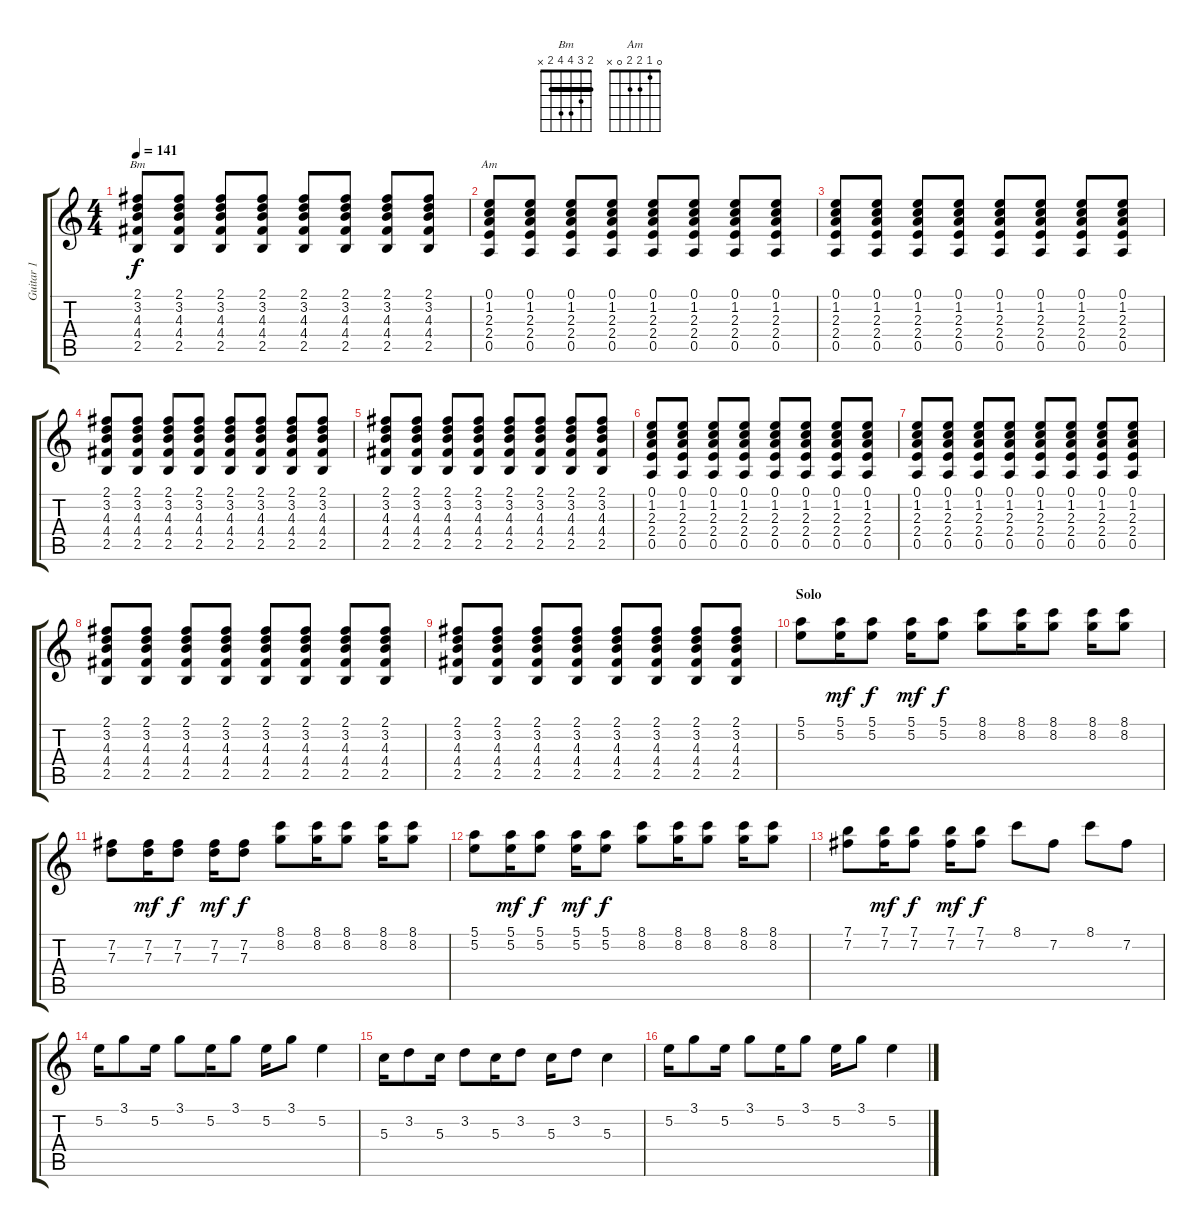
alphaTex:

\track ("Guitar 1" "Guitar 1") {instrument overdrivenguitar}
\staff {score tabs}
\tuning (E4 B3 G3 D3 A2 E2) {hide}
\chord ("Bm" 2 3 4 4 2 x) {barre 2}
\chord ("Am" 0 1 2 2 0 x)
\ts (4 4)
\tempo 141
\clef g2
\ks c
(2.1 3.2 4.3 4.4 2.5).8{ch "Bm" dy f} (2.1 3.2 4.3 4.4 2.5).8 (2.1 3.2 4.3 4.4 2.5).8 (2.1 3.2 4.3 4.4 2.5).8 (2.1 3.2 4.3 4.4 2.5).8 (2.1 3.2 4.3 4.4 2.5).8 (2.1 3.2 4.3 4.4 2.5).8 (2.1 3.2 4.3 4.4 2.5).8 |
(0.1 1.2 2.3 2.4 0.5).8{ch "Am"} (0.1 1.2 2.3 2.4 0.5).8 (0.1 1.2 2.3 2.4 0.5).8 (0.1 1.2 2.3 2.4 0.5).8 (0.1 1.2 2.3 2.4 0.5).8 (0.1 1.2 2.3 2.4 0.5).8 (0.1 1.2 2.3 2.4 0.5).8 (0.1 1.2 2.3 2.4 0.5).8 |
(0.1 1.2 2.3 2.4 0.5).8 (0.1 1.2 2.3 2.4 0.5).8 (0.1 1.2 2.3 2.4 0.5).8 (0.1 1.2 2.3 2.4 0.5).8 (0.1 1.2 2.3 2.4 0.5).8 (0.1 1.2 2.3 2.4 0.5).8 (0.1 1.2 2.3 2.4 0.5).8 (0.1 1.2 2.3 2.4 0.5).8 |
(2.1 3.2 4.3 4.4 2.5).8 (2.1 3.2 4.3 4.4 2.5).8 (2.1 3.2 4.3 4.4 2.5).8 (2.1 3.2 4.3 4.4 2.5).8 (2.1 3.2 4.3 4.4 2.5).8 (2.1 3.2 4.3 4.4 2.5).8 (2.1 3.2 4.3 4.4 2.5).8 (2.1 3.2 4.3 4.4 2.5).8 |
(2.1 3.2 4.3 4.4 2.5).8 (2.1 3.2 4.3 4.4 2.5).8 (2.1 3.2 4.3 4.4 2.5).8 (2.1 3.2 4.3 4.4 2.5).8 (2.1 3.2 4.3 4.4 2.5).8 (2.1 3.2 4.3 4.4 2.5).8 (2.1 3.2 4.3 4.4 2.5).8 (2.1 3.2 4.3 4.4 2.5).8 |
(0.1 1.2 2.3 2.4 0.5).8 (0.1 1.2 2.3 2.4 0.5).8 (0.1 1.2 2.3 2.4 0.5).8 (0.1 1.2 2.3 2.4 0.5).8 (0.1 1.2 2.3 2.4 0.5).8 (0.1 1.2 2.3 2.4 0.5).8 (0.1 1.2 2.3 2.4 0.5).8 (0.1 1.2 2.3 2.4 0.5).8 |
(0.1 1.2 2.3 2.4 0.5).8 (0.1 1.2 2.3 2.4 0.5).8 (0.1 1.2 2.3 2.4 0.5).8 (0.1 1.2 2.3 2.4 0.5).8 (0.1 1.2 2.3 2.4 0.5).8 (0.1 1.2 2.3 2.4 0.5).8 (0.1 1.2 2.3 2.4 0.5).8 (0.1 1.2 2.3 2.4 0.5).8 |
(2.1 3.2 4.3 4.4 2.5).8 (2.1 3.2 4.3 4.4 2.5).8 (2.1 3.2 4.3 4.4 2.5).8 (2.1 3.2 4.3 4.4 2.5).8 (2.1 3.2 4.3 4.4 2.5).8 (2.1 3.2 4.3 4.4 2.5).8 (2.1 3.2 4.3 4.4 2.5).8 (2.1 3.2 4.3 4.4 2.5).8 |
(2.1 3.2 4.3 4.4 2.5).8 (2.1 3.2 4.3 4.4 2.5).8 (2.1 3.2 4.3 4.4 2.5).8 (2.1 3.2 4.3 4.4 2.5).8 (2.1 3.2 4.3 4.4 2.5).8 (2.1 3.2 4.3 4.4 2.5).8 (2.1 3.2 4.3 4.4 2.5).8 (2.1 3.2 4.3 4.4 2.5).8 |
\section ("" "Solo")
(5.1 5.2).8{instrument overdrivenguitar} (5.1 5.2).16{dy mf} (5.1 5.2).8{dy f} (5.1 5.2).16{dy mf} (5.1 5.2).8{dy f} (8.1 8.2).8 (8.1 8.2).16 (8.1 8.2).8 (8.1 8.2).16 (8.1 8.2).8 |
(7.2 7.3).8 (7.2 7.3).16{dy mf} (7.2 7.3).8{dy f} (7.2 7.3).16{dy mf} (7.2 7.3).8{dy f} (8.1 8.2).8 (8.1 8.2).16 (8.1 8.2).8 (8.1 8.2).16 (8.1 8.2).8 |
(5.1 5.2).8 (5.1 5.2).16{dy mf} (5.1 5.2).8{dy f} (5.1 5.2).16{dy mf} (5.1 5.2).8{dy f} (8.1 8.2).8 (8.1 8.2).16 (8.1 8.2).8 (8.1 8.2).16 (8.1 8.2).8 |
(7.1 7.2).8 (7.1 7.2).16{dy mf} (7.1 7.2).8{dy f} (7.1 7.2).16{dy mf} (7.1 7.2).8{dy f} 8.1.8 7.2.8 8.1.8 7.2.8 |
5.2.16 3.1.8 5.2.16 3.1.8 5.2.16 3.1.8 5.2.16 3.1.8 5.2.4 |
5.3.16 3.2.8 5.3.16 3.2.8 5.3.16 3.2.8 5.3.16 3.2.8 5.3.4 |
5.2.16 3.1.8 5.2.16 3.1.8 5.2.16 3.1.8 5.2.16 3.1.8 5.2.4
